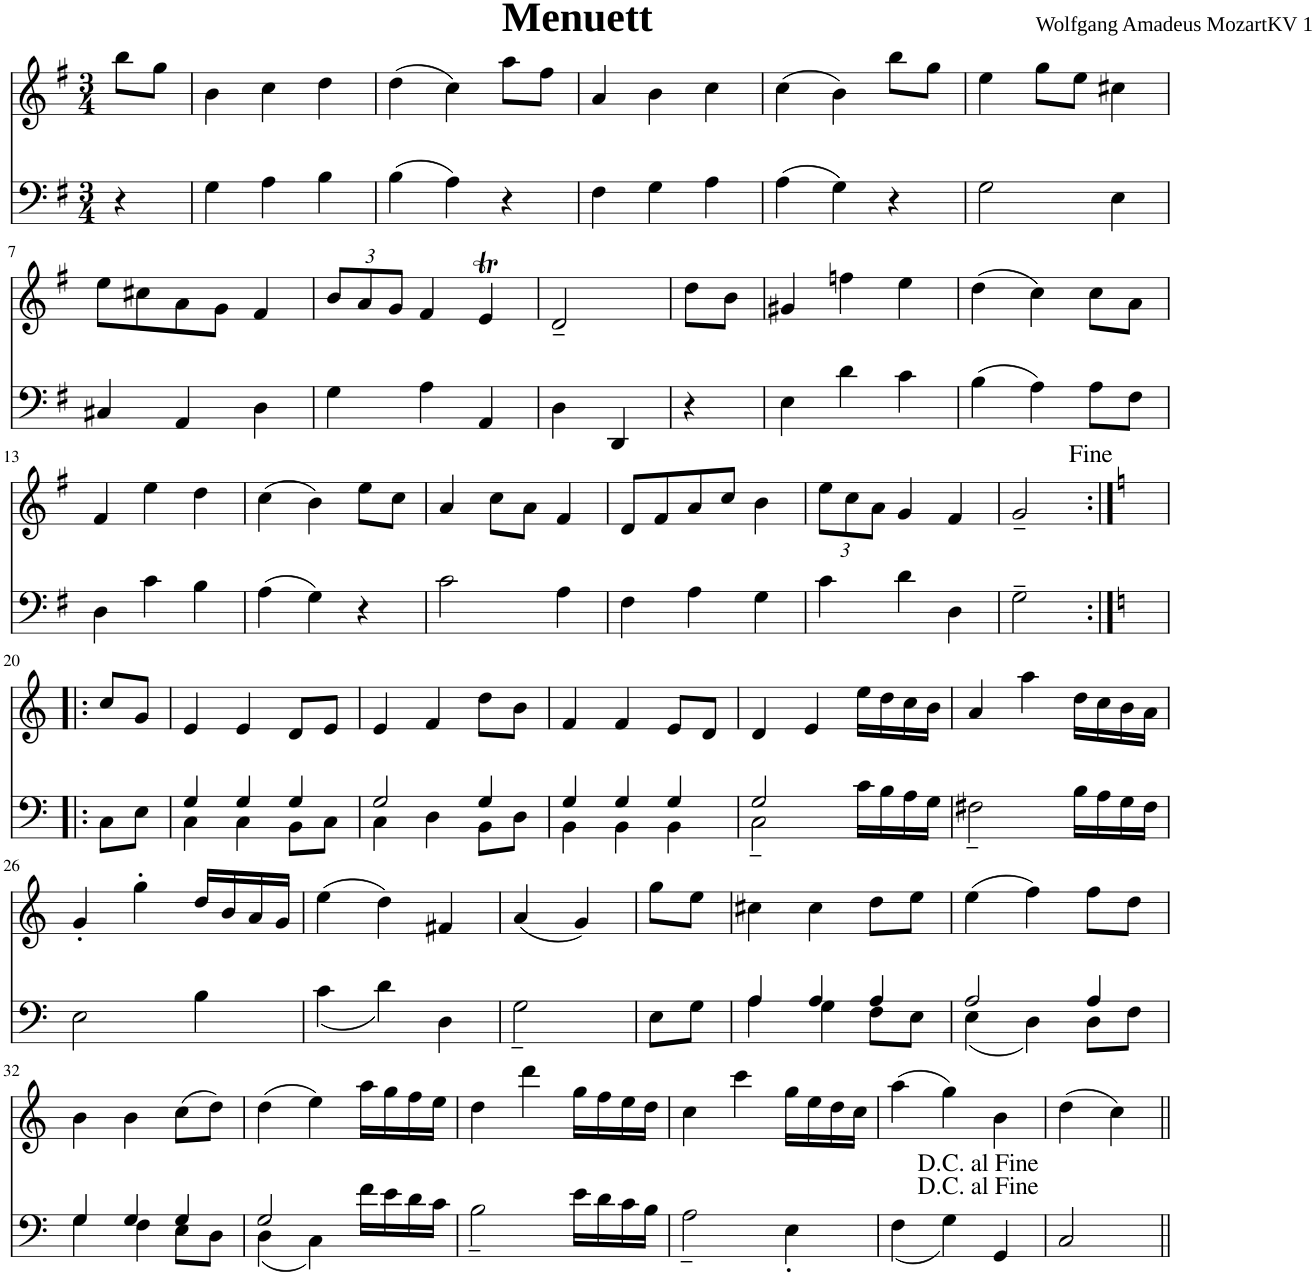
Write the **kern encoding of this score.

**kern	**kern
*part2	*part1
*staff2	*staff1
*I"Midi_1	*I"Midi_1
*clefF4	*clefG2
*k[f#]	*k[f#]
*G:	*G:
*M3/4	*M3/4
=1	=1
4r	8bb\L
.	8gg\J
=2	=2
4G\	4b\
4A\	4cc\
4B\	4dd\
=3	=3
(4B\	(4dd\
4A\)	4cc\)
!	!LO:TX:a:B:t=Menuett
4r	8aa\L
.	8ff#\J
=4	=4
4F#\	4a/
4G\	4b\
4A\	4cc\
=5	=5
(4A\	(4cc\
4G\)	4b\)
4r	8bb\L
.	8gg\J
=6	=6
2G\	4ee\
!	!LO:TX:a:t=Wolfgang Amadeus MozartKV 1
.	8gg\L
.	8ee\J
4E\	4cc#X\
!!LO:LB:g=z
=7	=7
4C#X/	8ee\L
.	8cc#X\
4AA/	8a\
.	8g\J
4D\	4f#/
=8	=8
*	*Xbrackettup
4G\	12b/L
.	12a/
.	12g/J
4A\	4f#/
4AA/	4eT/
=9	=9
4D\	2d~/
4DD/	.
=10	=10
4r	8dd\L
.	8b\J
=11	=11
4E\	4g#X/
4d\	4ffn\
4c\	4ee\
=12	=12
(4B\	(4dd\
4A\)	4cc\)
8A\L	8cc\L
8F#\J	8a\J
!!LO:LB:g=z
=13	=13
4D\	4f#/
4c\	4ee\
4B\	4dd\
=14	=14
(4A\	(4cc\
4G\)	4b\)
4r	8ee\L
.	8cc\J
=15	=15
2c\	4a/
.	8cc\L
.	8a\J
4A\	4f#/
=16	=16
4F#\	8d/L
.	8f#/
4A\	8a/
.	8cc/J
4G\	4b\
=17	=17
4c\	12ee\L
.	12cc\
.	12a\J
4d\	4g/
4D\	4f#/
=18	=18
2G~\	2g~/
=19:|!	=19:|!
*k[]	*k[]
*C:	*C:
2.ryy	4ryy
.	2ryy
!!LO:LB:g=z
=20!|:	=20!|:
*^	*
8ryy	8C\L	8cc/L
8ryy	8E\J	8g/J
=21	=21	=21
4G/	4C\	4e/
4G/	4C\	4e/
4G/	8BB\L	8d/L
.	8C\J	8e/J
=22	=22	=22
2G/	4C\	4e/
.	4D\	4f/
4G/	8BB\L	8dd\L
.	8D\J	8b\J
=23	=23	=23
4G/	4BB\	4f/
4G/	4BB\	4f/
4G/	4BB\	8e/L
.	.	8d/J
=24	=24	=24
2G/	2C~\	4d/
.	.	4e/
4ryy	16c\LL	16ee\LL
.	16B\	16dd\
.	16A\	16cc\
.	16G\JJ	16b\JJ
=25	=25	=25
2.ryy	2F#X~\	4a/
.	.	4aa\
.	16B\LL	16dd\LL
.	16A\	16cc\
.	16G\	16b\
.	16F#\JJ	16a\JJ
!!LO:LB:g=z
=26	=26	=26
4ryy	2E\	4g'/
4ryy	.	4gg'\
4ryy	4B\	16dd/LL
.	.	16b/
.	.	16a/
.	.	16g/JJ
=27	=27	=27
4ryy	(4c\	(4ee\
4ryy	4d\)	4dd\)
4ryy	4D\	4f#X/
=28	=28	=28
4ryy	2G~\	(4a/
4ryy	.	4g/)
=29	=29	=29
4ryy	8E\L	8gg\L
.	8G\J	8ee\J
=30	=30	=30
4A/	4A\	4cc#X\
4A/	4G\	4cc#\
4A/	8F\L	8dd\L
.	8E\J	8ee\J
=31	=31	=31
2A/	(4E\	(4ee\
.	4D\)	4ff\)
4A/	8D\L	8ff\L
.	8F\J	8dd\J
!!LO:LB:g=z
=32	=32	=32
4G/	4G\	4b\
4G/	4F\	4b\
4G/	8E\L	(8cc\L
.	8D\J	8dd\J)
=33	=33	=33
2G/	(4D\	(4dd\
.	4C\)	4ee\)
4ryy	16f\LL	16aa\LL
.	16e\	16gg\
.	16d\	16ff\
.	16c\JJ	16ee\JJ
=34	=34	=34
2.ryy	2B~\	4dd\
.	.	4ddd\
.	16e\LL	16gg\LL
.	16d\	16ff\
.	16c\	16ee\
.	16B\JJ	16dd\JJ
=35	=35	=35
2.ryy	2A~\	4cc\
.	.	4ccc\
.	4E'\	16gg\LL
.	.	16ee\
.	.	16dd\
.	.	16cc\JJ
=36	=36	=36
2.ryy	(4F\	(4aa\
.	4G\)	4gg\)
.	4GG/	4b\
=37	=37	=37
2ryy	2C/	(4dd\
.	.	4cc\)
*v	*v	*
=||	=||
*-	*-
